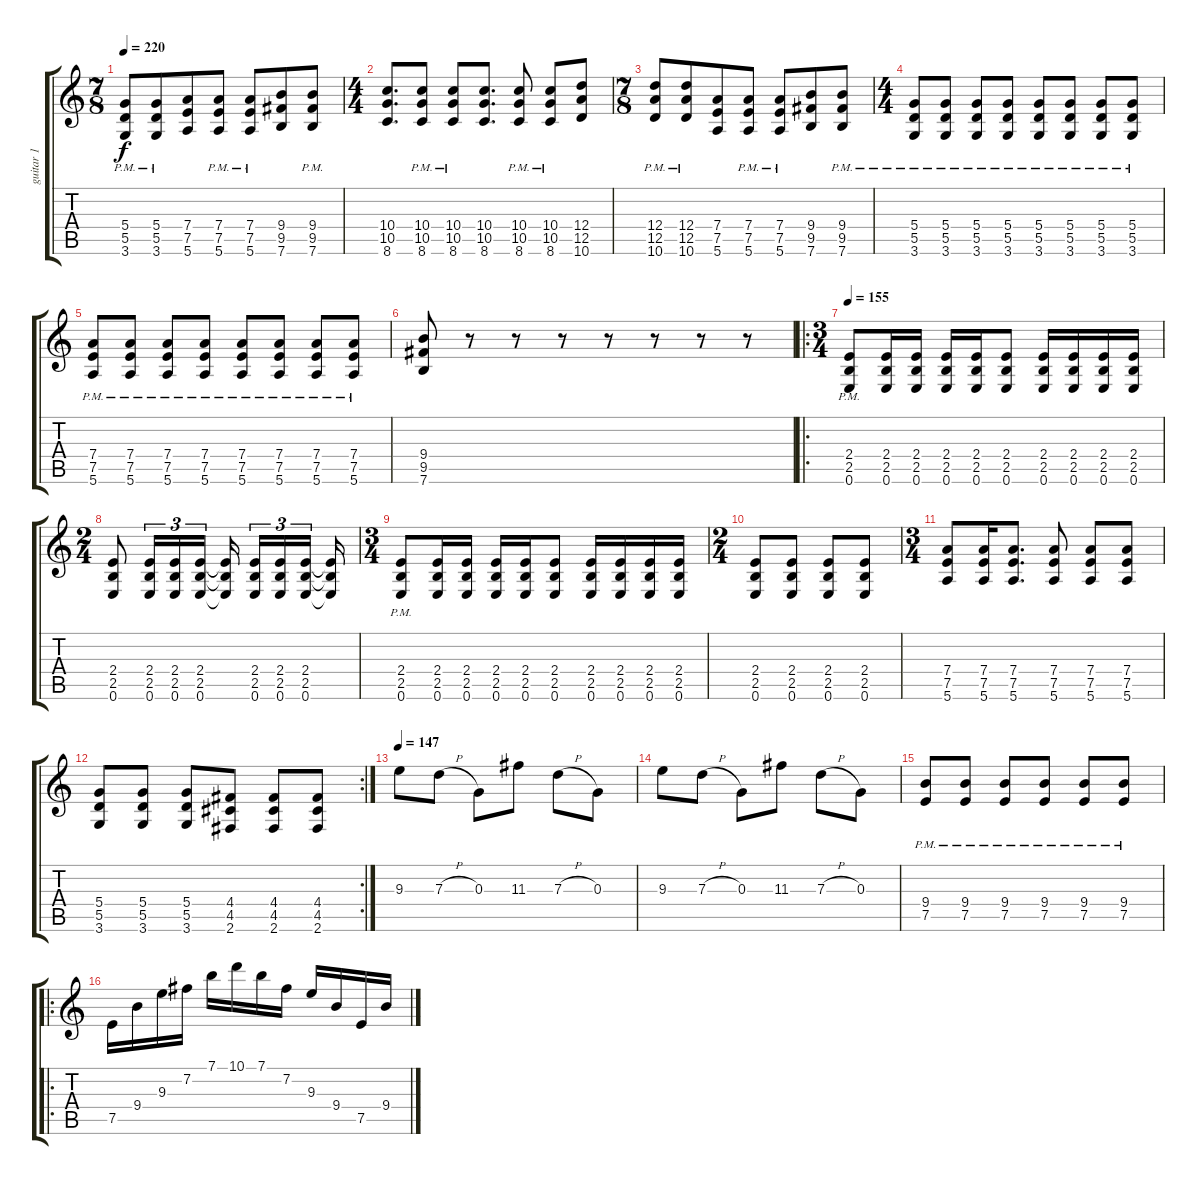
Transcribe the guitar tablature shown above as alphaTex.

\track ("guitar 1" "guitar 1") {instrument distortionguitar}
\staff {score tabs}
\tuning (E4 B3 G3 D3 A2 E2) {hide}
\ts (7 8)
\tempo 220
\clef g2
\ks c
(5.4{pm} 5.5{pm} 3.6{pm}).8{dy f} (5.4{pm} 5.5{pm} 3.6{pm}).8 (7.4 7.5 5.6).8 (7.4{pm} 7.5{pm} 5.6{pm}).8 (7.4{pm} 7.5{pm} 5.6{pm}).8 (9.4 9.5 7.6).8 (9.4{pm} 9.5{pm} 7.6{pm}).8 |
\ts (4 4)
(10.4 10.5 8.6).8{d} (10.4{pm} 10.5{pm} 8.6{pm}).8 (10.4{pm} 10.5{pm} 8.6{pm}).8 (10.4 10.5 8.6).8{d} (10.4{pm} 10.5{pm} 8.6{pm}).8 (10.4{pm} 10.5{pm} 8.6{pm}).8 (12.4 12.5 10.6).8 |
\ts (7 8)
(12.4{pm} 12.5{pm} 10.6{pm}).8 (12.4{pm} 12.5{pm} 10.6{pm}).8 (7.4 7.5 5.6).8 (7.4{pm} 7.5{pm} 5.6{pm}).8 (7.4{pm} 7.5{pm} 5.6{pm}).8 (9.4 9.5 7.6).8 (9.4{pm} 9.5{pm} 7.6{pm}).8 |
\ts (4 4)
(5.4{pm} 5.5{pm} 3.6{pm}).8 (5.4{pm} 5.5{pm} 3.6{pm}).8 (5.4{pm} 5.5{pm} 3.6{pm}).8 (5.4{pm} 5.5{pm} 3.6{pm}).8 (5.4{pm} 5.5{pm} 3.6{pm}).8 (5.4{pm} 5.5{pm} 3.6{pm}).8 (5.4{pm} 5.5{pm} 3.6{pm}).8 (5.4{pm} 5.5{pm} 3.6{pm}).8 |
(7.4{pm} 7.5{pm} 5.6{pm}).8 (7.4{pm} 7.5{pm} 5.6{pm}).8 (7.4{pm} 7.5{pm} 5.6{pm}).8 (7.4{pm} 7.5{pm} 5.6{pm}).8 (7.4{pm} 7.5{pm} 5.6{pm}).8 (7.4{pm} 7.5{pm} 5.6{pm}).8 (7.4{pm} 7.5{pm} 5.6{pm}).8 (7.4{pm} 7.5{pm} 5.6{pm}).8 |
(9.4 9.5 7.6).8 r.8 r.8 r.8 r.8 r.8 r.8 r.8 |
\ro
\ts (3 4)
\tempo 155
(2.4{pm} 2.5 0.6).8 (2.4 2.5 0.6).16 (2.4 2.5 0.6).16 (2.4 2.5 0.6).16 (2.4 2.5 0.6).16 (2.4 2.5 0.6).8 (2.4 2.5 0.6).16 (2.4 2.5 0.6).16 (2.4 2.5 0.6).16 (2.4 2.5 0.6).16 |
\ts (2 4)
(2.4 2.5 0.6).8 (2.4 2.5 0.6).16{tu (3 2)} (2.4 2.5 0.6).16{tu (3 2)} (2.4 2.5 0.6).16{tu (3 2)} (2.4{t} 2.5{t} 0.6{t}).16{beam splitsecondary} (2.4 2.5 0.6).16{tu (3 2)} (2.4 2.5 0.6).16{tu (3 2)} (2.4 2.5 0.6).16{tu (3 2) beam splitsecondary} (2.4{t} 2.5{t} 0.6{t}).16 |
\ts (3 4)
(2.4{pm} 2.5 0.6).8 (2.4 2.5 0.6).16 (2.4 2.5 0.6).16 (2.4 2.5 0.6).16 (2.4 2.5 0.6).16 (2.4 2.5 0.6).8 (2.4 2.5 0.6).16 (2.4 2.5 0.6).16 (2.4 2.5 0.6).16 (2.4 2.5 0.6).16 |
\ts (2 4)
(2.4 2.5 0.6).8 (2.4 2.5 0.6).8 (2.4 2.5 0.6).8 (2.4 2.5 0.6).8 |
\ts (3 4)
(7.4 7.5 5.6).8 (7.4 7.5 5.6).16 (7.4 7.5 5.6).8{d} (7.4 7.5 5.6).8 (7.4 7.5 5.6).8 (7.4 7.5 5.6).8 |
\rc 2
(5.4 5.5 3.6).8 (5.4 5.5 3.6).8 (5.4 5.5 3.6).8 (4.4 4.5 2.6).8 (4.4 4.5 2.6).8 (4.4 4.5 2.6).8 |
\tempo 147
9.3.8 7.3{h}.8 0.3.8 11.3.8 7.3{h}.8 0.3.8 |
9.3.8 7.3{h}.8 0.3.8 11.3.8 7.3{h}.8 0.3.8 |
(9.4{pm} 7.5{pm}).8 (9.4{pm} 7.5{pm}).8 (9.4{pm} 7.5{pm}).8 (9.4{pm} 7.5{pm}).8 (9.4{pm} 7.5{pm}).8 (9.4{pm} 7.5{pm}).8 |
\ro
7.5.16 9.4.16 9.3.16 7.2.16 7.1.16 10.1.16 7.1.16 7.2.16 9.3.16 9.4.16 7.5.16 9.4.16
